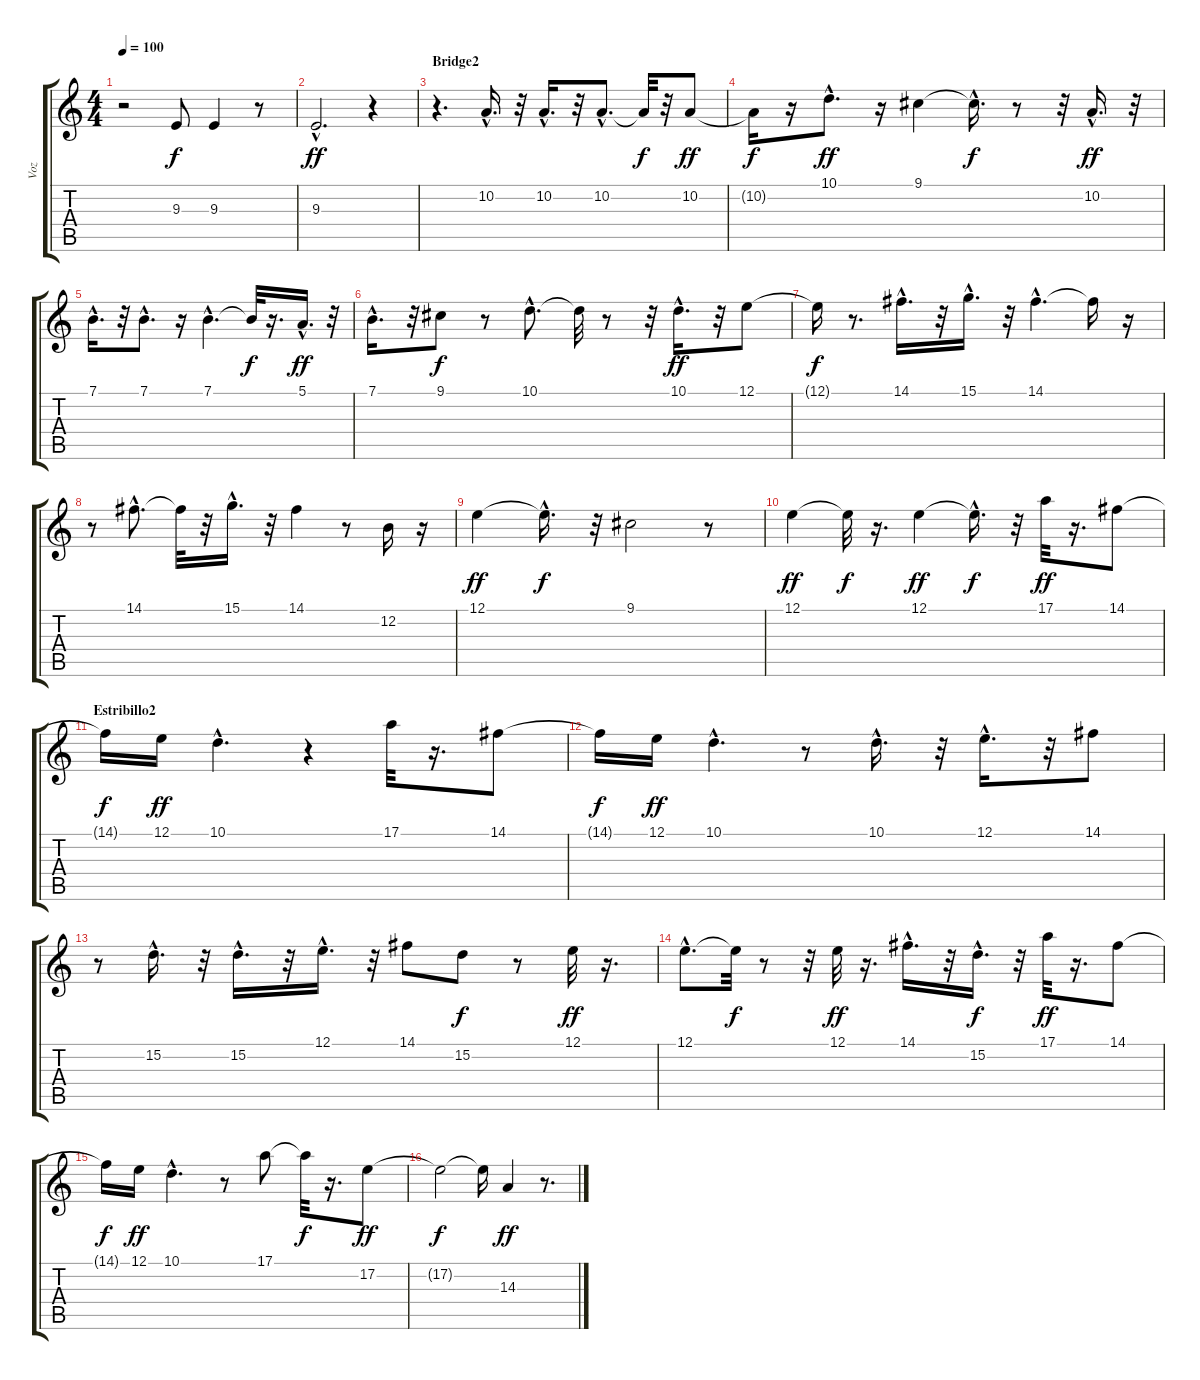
\track ("Voz" "Voz") {instrument tenorsax}
\staff {score tabs}
\tuning (E4 B3 G3 D3 A2 E2) {hide}
\ts (4 4)
\tempo 100
\clef g2
\ks c
r.2{dy ff} 9.3.8{dy f} 9.3.4 r.8 |
9.3{hac}.2{d dy ff} r.4 |
\section ("" "Bridge2")
r.4{d} 10.2{hac}.16{d} r.32 10.2{hac}.16{d} r.32 10.2{hac}.8{d} 10.2{t}.32{dy f} r.32 10.2.8{dy ff} |
10.2{t}.16{dy f} r.16 10.1{hac}.8{d dy ff} r.16 9.1.4 9.1{hac t}.16{d dy f} r.8 r.32 10.2{hac}.16{d dy ff} r.32 |
7.1{hac}.16{d} r.32 7.1{hac}.8{d} r.16 7.1{hac}.4{d} 7.1{t}.32{dy f} r.16{d} 5.1{hac}.16{d dy ff} r.32 |
7.1{hac}.16{d} r.32 9.1.8{dy f} r.8 10.1{hac}.8{d} 10.1{t}.32 r.8 r.32 10.1{hac}.16{d dy ff} r.32 12.1.8 |
12.1{t}.16{dy f} r.8{d} 14.1{hac}.16{d} r.32 15.1{hac}.16{d} r.32 14.1{hac}.4{d} 14.1{t}.16 r.16 |
r.8 14.1{hac}.8{d} 14.1{t}.32 r.32 15.1{hac}.16{d} r.32 14.1.4 r.8 12.2.16 r.16 |
12.1.4{dy ff} 12.1{hac t}.16{d dy f} r.32 9.1.2 r.8 |
12.1.4{dy ff} 12.1{t}.32{dy f} r.16{d} 12.1.4{dy ff} 12.1{hac t}.16{d dy f} r.32 17.1.32{dy ff} r.16{d} 14.1.8 |
\section ("" "Estribillo2")
14.1{t}.16{dy f} 12.1.16{dy ff} 10.1{hac}.4{d} r.4 17.1.32 r.16{d} 14.1.8 |
14.1{t}.16{dy f} 12.1.16{dy ff} 10.1{hac}.4{d} r.8 10.1{hac}.16{d} r.32 12.1{hac}.16{d} r.32 14.1.8 |
r.8 15.2{hac}.16{d} r.32 15.2{hac}.16{d} r.32 12.1{hac}.16{d} r.32 14.1.8 15.2.8{dy f} r.8 12.1.32{dy ff} r.16{d} |
12.1{hac}.8{d} 12.1{t}.32{dy f} r.8 r.32 12.1.32{dy ff} r.16{d} 14.1{hac}.16{d} r.32 15.2{hac}.16{d dy f} r.32 17.1.32{dy ff} r.16{d} 14.1.8 |
14.1{t}.16{dy f} 12.1.16{dy ff} 10.1{hac}.4{d} r.8 17.1.8 17.1{t}.32{dy f} r.16{d} 17.2.8{dy ff} |
17.2{t}.2{dy f} 17.2{t}.16 14.3.4{dy ff} r.8{d}
